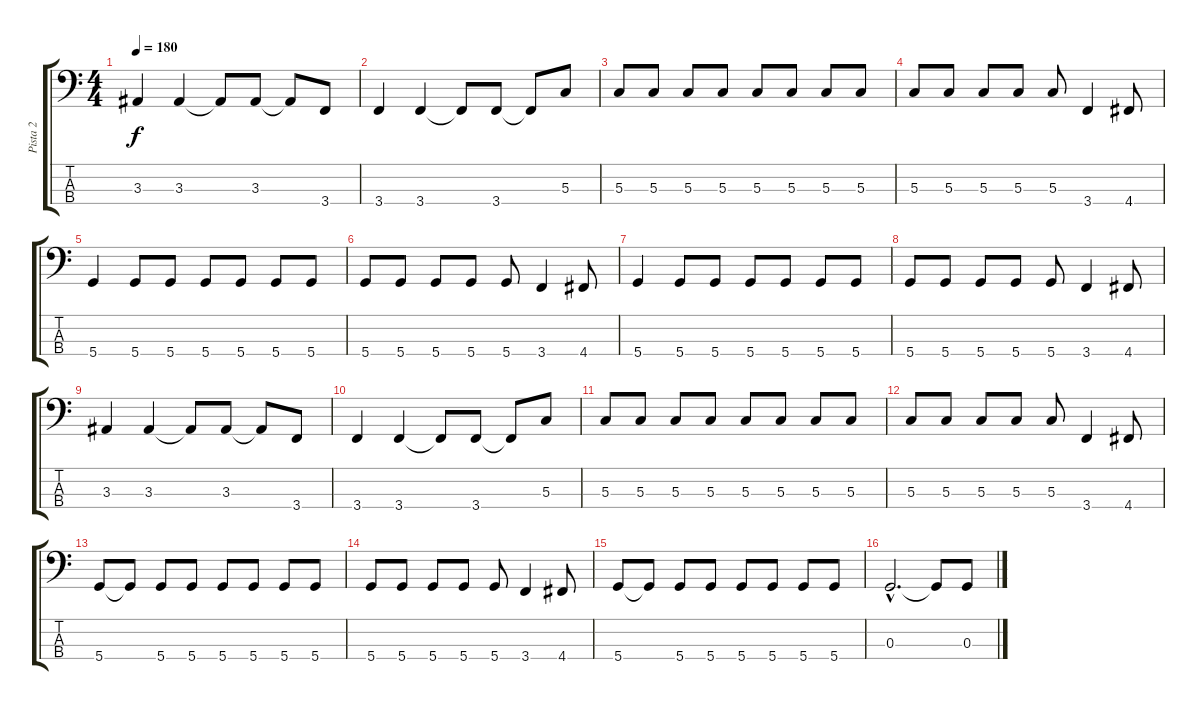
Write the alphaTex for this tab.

\track ("Pista 2" "Pista 2") {instrument electricbassfinger}
\staff {score tabs}
\tuning (F2 C2 G1 D1) {hide}
\ts (4 4)
\tempo 180
\clef f4
\ks c
3.3.4{dy f} 3.3.4 3.3{t}.8 3.3.8 3.3{t}.8 3.4.8 |
3.4.4 3.4.4 3.4{t}.8 3.4.8 3.4{t}.8 5.3.8 |
5.3.8 5.3.8 5.3.8 5.3.8 5.3.8 5.3.8 5.3.8 5.3.8 |
5.3.8 5.3.8 5.3.8 5.3.8 5.3.8 3.4.4 4.4.8 |
5.4.4 5.4.8 5.4.8 5.4.8 5.4.8 5.4.8 5.4.8 |
5.4.8 5.4.8 5.4.8 5.4.8 5.4.8 3.4.4 4.4.8 |
5.4.4 5.4.8 5.4.8 5.4.8 5.4.8 5.4.8 5.4.8 |
5.4.8 5.4.8 5.4.8 5.4.8 5.4.8 3.4.4 4.4.8 |
3.3.4 3.3.4 3.3{t}.8 3.3.8 3.3{t}.8 3.4.8 |
3.4.4 3.4.4 3.4{t}.8 3.4.8 3.4{t}.8 5.3.8 |
5.3.8 5.3.8 5.3.8 5.3.8 5.3.8 5.3.8 5.3.8 5.3.8 |
5.3.8 5.3.8 5.3.8 5.3.8 5.3.8 3.4.4 4.4.8 |
5.4.8 5.4{t}.8 5.4.8 5.4.8 5.4.8 5.4.8 5.4.8 5.4.8 |
5.4.8 5.4.8 5.4.8 5.4.8 5.4.8 3.4.4 4.4.8 |
5.4.8 5.4{t}.8 5.4.8 5.4.8 5.4.8 5.4.8 5.4.8 5.4.8 |
0.3{hac}.2{d} 0.3{t}.8 0.3.8
